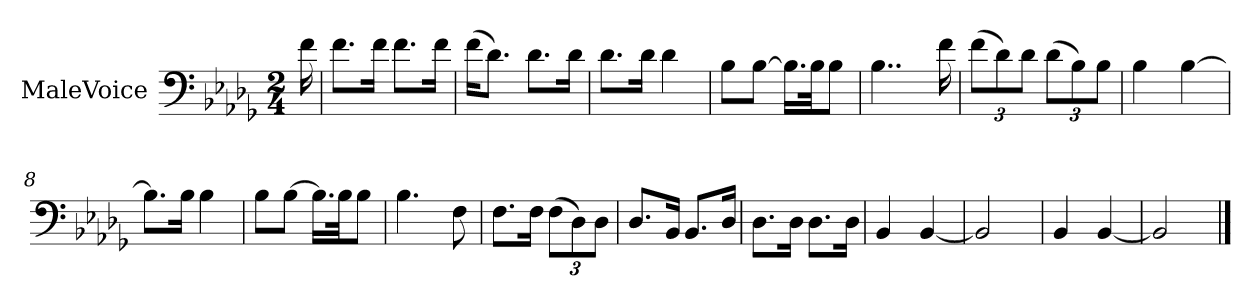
**kern
*part1
*staff1
*I"MaleVoice
*clefF4
*k[b-e-a-d-g-]
*M2/4
*MM92
=
16f
=1
8.f\L
16f\Jk
8.f\L
16f\Jk
=2
(16f\KL
8.d-\J)
8.d-\L
16d-\Jk
=3
8.d-\L
16d-\Jk
4d-
=4
8B-\L
[8B-\J
16.B-\LL]
32B-\Jk
8B-\J
=5
4..B-
16f
=6
(12f\L
12d-\)
12d-\J
(12d-\L
12B-\)
12B-\J
=7
4B-
[4B-
=8
8.B-\L]
16B-\Jk
4B-
=9
8B-\L
[8B-\J
16.B-\LL]
32B-\Jk
8B-\J
=10
4.B-
8F
=11
8.F\L
16F\Jk
(12F\L
12D-\)
12D-\J
=12
8.D-/L
16BB-/Jk
8.BB-/L
16D-/Jk
=13
8.D-\L
16D-\Jk
8.D-\L
16D-\Jk
=14
4BB-
[4BB-
=15
2BB-]
=16
4BB-
[4BB-
=17
2BB-]
==
*-
